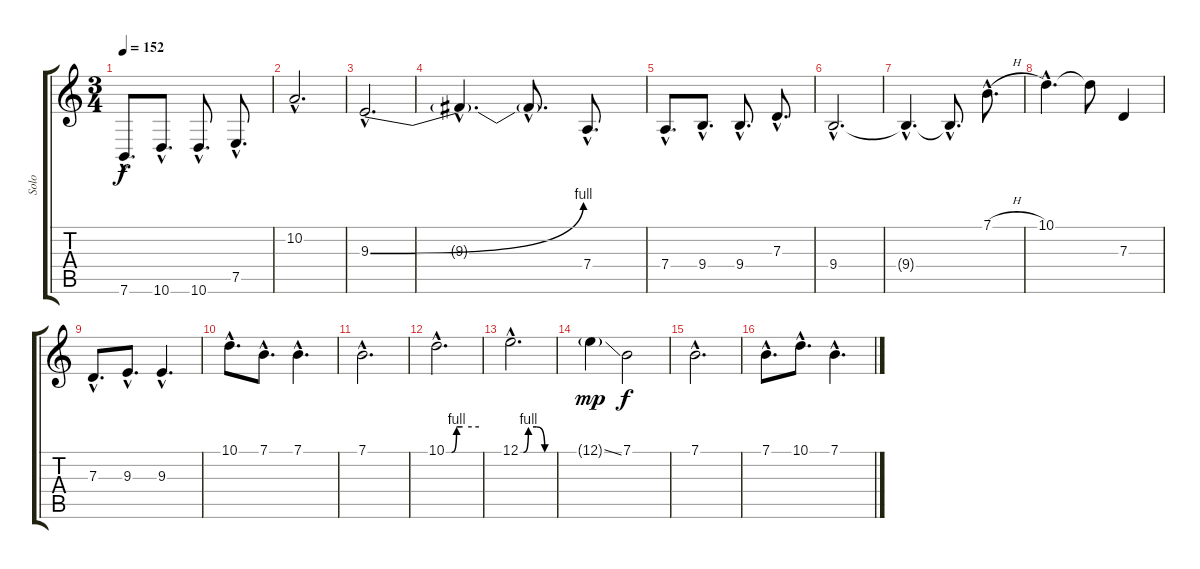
\track ("Solo" "Solo") {instrument rockorgan}
\staff {score tabs}
\tuning (E4 B3 G3 D3 A2 E2) {hide}
\ts (3 4)
\tempo 152
\clef g2
\ks c
7.6{hac}.8{d dy f} 10.6{hac}.8{d} 10.6{hac}.8{d} 7.5{hac}.8{d} |
10.2{hac}.2{d} |
9.3{be (bend 0 0 60 4) hac}.2{d} |
9.3{hac t}.4{d} 9.3{hac t}.8{d} 7.4{hac}.8{d} |
7.4{hac}.8{d} 9.4{hac}.8{d} 9.4{hac}.8{d} 7.3{hac}.8{d} |
9.4{hac}.2{d} |
9.4{hac t}.4{d} 9.4{hac t}.8{d} 7.1{h hac}.8{d} |
10.1{hac}.4{d} 10.1{t}.8 7.3.4 |
7.3{hac}.8{d} 9.3{hac}.8{d} 9.3{hac}.4{d} |
10.1{hac}.8{d} 7.1{hac}.8{d} 7.1{hac}.4{d} |
7.1{hac}.2{d} |
10.1{be (custom 0 0 10 0 19 4 30 4 60 4) hac}.2{d} |
12.1{be (custom 0 0 6 0 15 4 30 4 45 0 60 0) hac}.2{d} |
12.1{ss g}.4{dy mp} 7.1.2{dy f} |
7.1{hac}.2{d} |
7.1{hac}.8{d} 10.1{hac}.8{d} 7.1{hac}.4{d}
